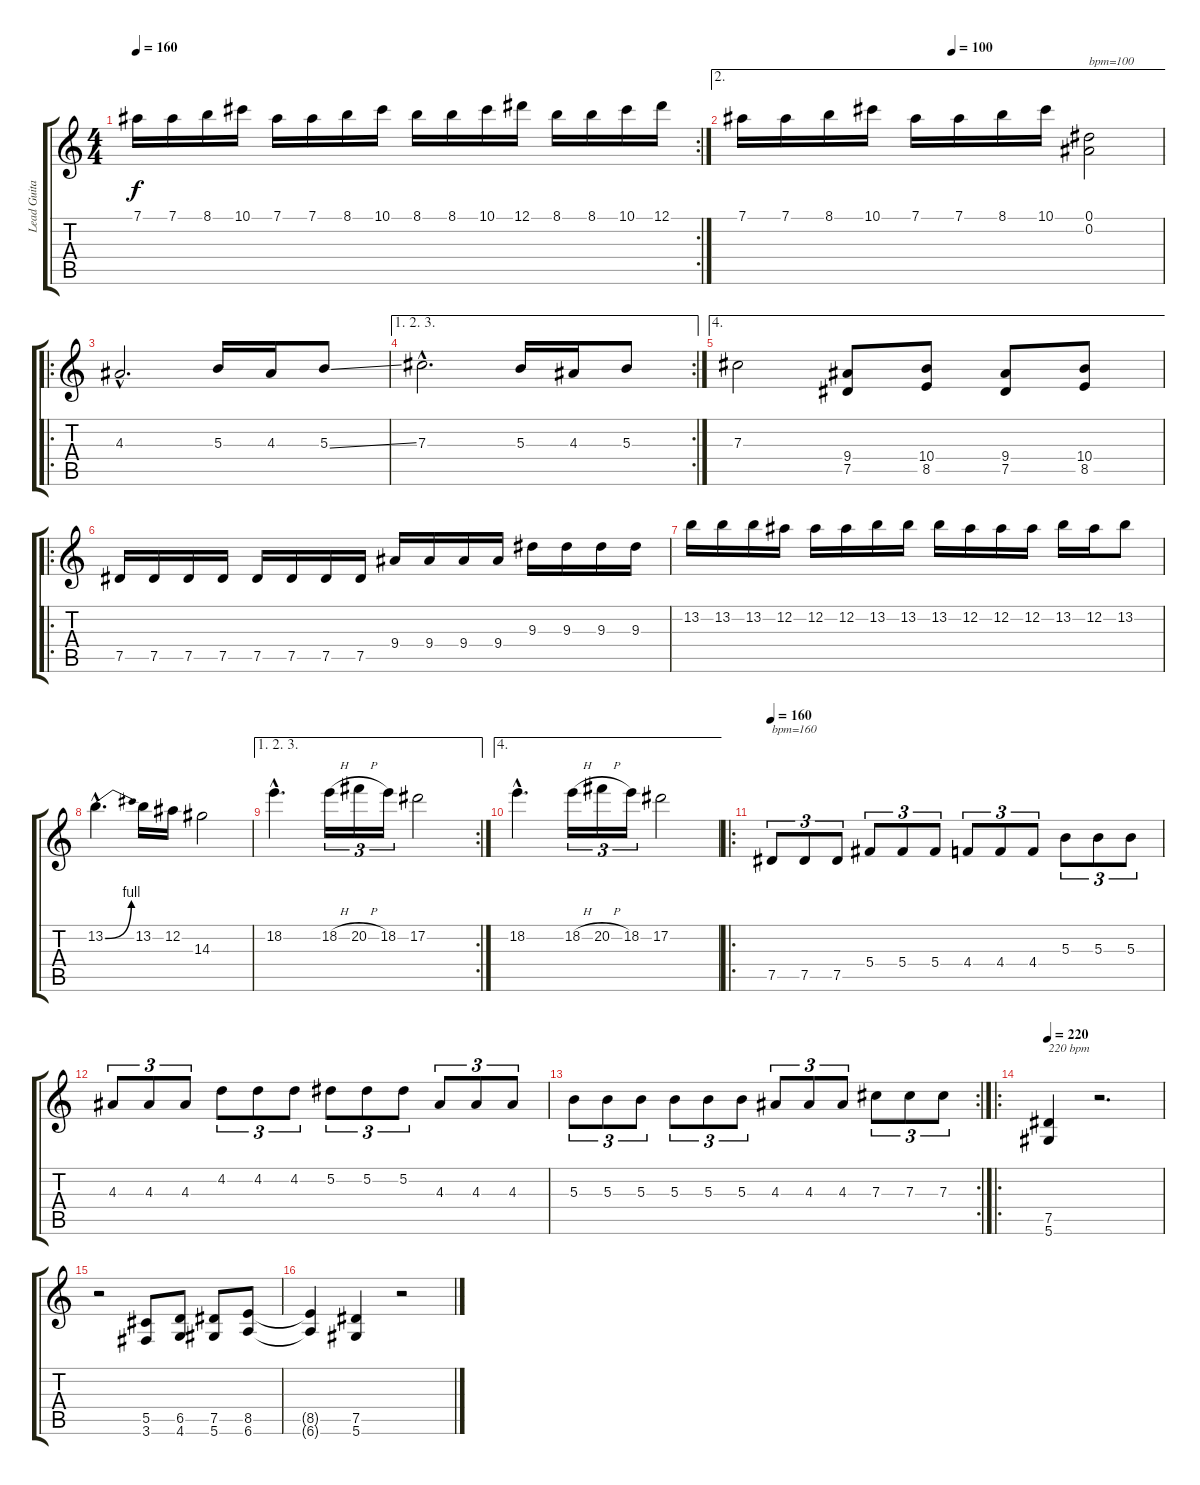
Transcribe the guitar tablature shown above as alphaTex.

\track ("Lead Guitar" "Lead Guita") {instrument distortionguitar}
\staff {score tabs}
\tuning (Eb4 Bb3 Gb3 Db3 Ab2 Eb2) {hide}
\rc 2
\ts (4 4)
\tempo 160
\clef g2
\ks c
7.1.16{dy f} 7.1.16 8.1.16 10.1.16 7.1.16 7.1.16 8.1.16 10.1.16 8.1.16 8.1.16 10.1.16 12.1.16 8.1.16 8.1.16 10.1.16 12.1.16 |
\ae 2
\tempo (100 0.5)
7.1.16 7.1.16 8.1.16 10.1.16 7.1.16 7.1.16 8.1.16 10.1.16 (0.1 0.2).2{txt "bpm=100"} |
\ro
4.3{hac}.2{d} 5.3.16 4.3.16 5.3{ss}.8 |
\ae (1 2 3)
\rc 2
7.3{hac}.2{d} 5.3.16 4.3.16 5.3.8 |
\ae 4
7.3.2 (9.4 7.5).8 (10.4 8.5).8 (9.4 7.5).8 (10.4 8.5).8 |
\ro
7.5.16 7.5.16 7.5.16 7.5.16 7.5.16 7.5.16 7.5.16 7.5.16 9.4.16 9.4.16 9.4.16 9.4.16 9.3.16 9.3.16 9.3.16 9.3.16 |
13.2.16 13.2.16 13.2.16 12.2.16 12.2.16 12.2.16 13.2.16 13.2.16 13.2.16 12.2.16 12.2.16 12.2.16 13.2.16 12.2.16 13.2.8 |
13.2{be (bend 0 0 60 4) hac}.4{d} 13.2.16 12.2.16 14.3.2 |
\ae (1 2 3)
\rc 2
18.2{hac}.4{d} 18.2{h}.16{tu (3 2)} 20.2{h}.16{tu (3 2)} 18.2.16{tu (3 2)} 17.2.2 |
\ae 4
18.2{hac}.4{d} 18.2{h}.16{tu (3 2)} 20.2{h}.16{tu (3 2)} 18.2.16{tu (3 2)} 17.2.2 |
\ro
\tempo 160
7.5.8{tu (3 2) txt "bpm=160"} 7.5.8{tu (3 2)} 7.5.8{tu (3 2)} 5.4.8{tu (3 2)} 5.4.8{tu (3 2)} 5.4.8{tu (3 2)} 4.4.8{tu (3 2)} 4.4.8{tu (3 2)} 4.4.8{tu (3 2)} 5.3.8{tu (3 2)} 5.3.8{tu (3 2)} 5.3.8{tu (3 2)} |
4.3.8{tu (3 2)} 4.3.8{tu (3 2)} 4.3.8{tu (3 2)} 4.2.8{tu (3 2)} 4.2.8{tu (3 2)} 4.2.8{tu (3 2)} 5.2.8{tu (3 2)} 5.2.8{tu (3 2)} 5.2.8{tu (3 2)} 4.3.8{tu (3 2)} 4.3.8{tu (3 2)} 4.3.8{tu (3 2)} |
\rc 2
5.3.8{tu (3 2)} 5.3.8{tu (3 2)} 5.3.8{tu (3 2)} 5.3.8{tu (3 2)} 5.3.8{tu (3 2)} 5.3.8{tu (3 2)} 4.3.8{tu (3 2)} 4.3.8{tu (3 2)} 4.3.8{tu (3 2)} 7.3.8{tu (3 2)} 7.3.8{tu (3 2)} 7.3.8{tu (3 2)} |
\ro
\tempo 220
(7.5 5.6).4{txt "220 bpm"} r.2{d} |
r.2 (5.5 3.6).8 (6.5 4.6).8 (7.5 5.6).8 (8.5 6.6).8 |
(8.5{t} 6.6{t}).4 (7.5 5.6).4 r.2
